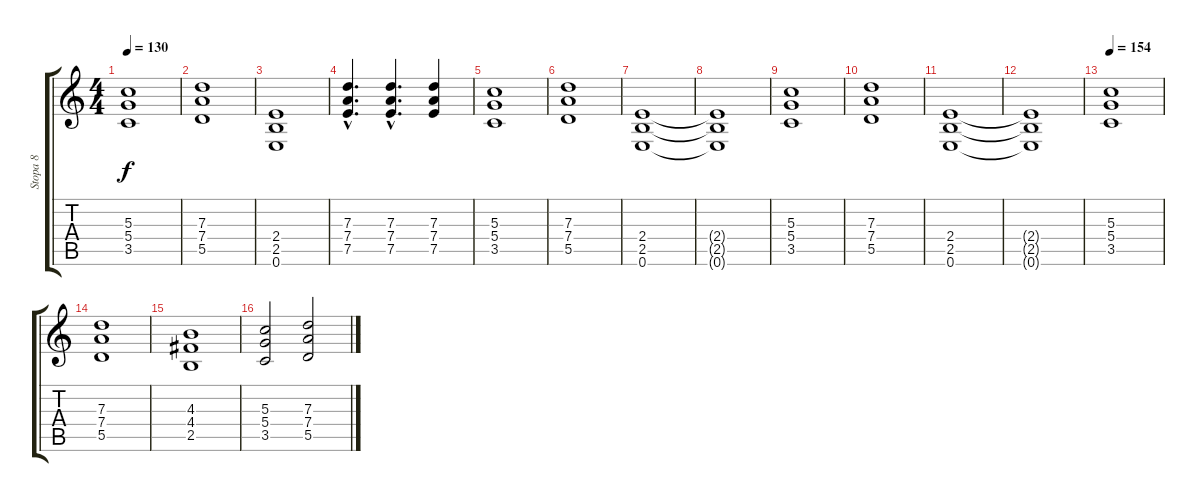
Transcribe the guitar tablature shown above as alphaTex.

\track ("Stopa 8" "Stopa 8") {instrument overdrivenguitar}
\staff {score tabs}
\tuning (E4 B3 G3 D3 A2 E2) {hide}
\ts (4 4)
\tempo 130
\clef g2
\ks c
(5.3 5.4 3.5).1{dy f volume 10} |
(7.3 7.4 5.5).1 |
(2.4 2.5 0.6).1 |
(7.3{hac} 7.4{hac} 7.5{hac}).4{d} (7.3{hac} 7.4{hac} 7.5{hac}).4{d} (7.3 7.4 7.5).4 |
(5.3 5.4 3.5).1 |
(7.3 7.4 5.5).1 |
(2.4 2.5 0.6).1 |
(2.4{t} 2.5{t} 0.6{t}).1 |
(5.3 5.4 3.5).1 |
(7.3 7.4 5.5).1 |
(2.4 2.5 0.6).1 |
(2.4{t} 2.5{t} 0.6{t}).1 |
\tempo 154
(5.3 5.4 3.5).1 |
(7.3 7.4 5.5).1 |
(4.3 4.4 2.5).1 |
(5.3 5.4 3.5).2 (7.3 7.4 5.5).2
